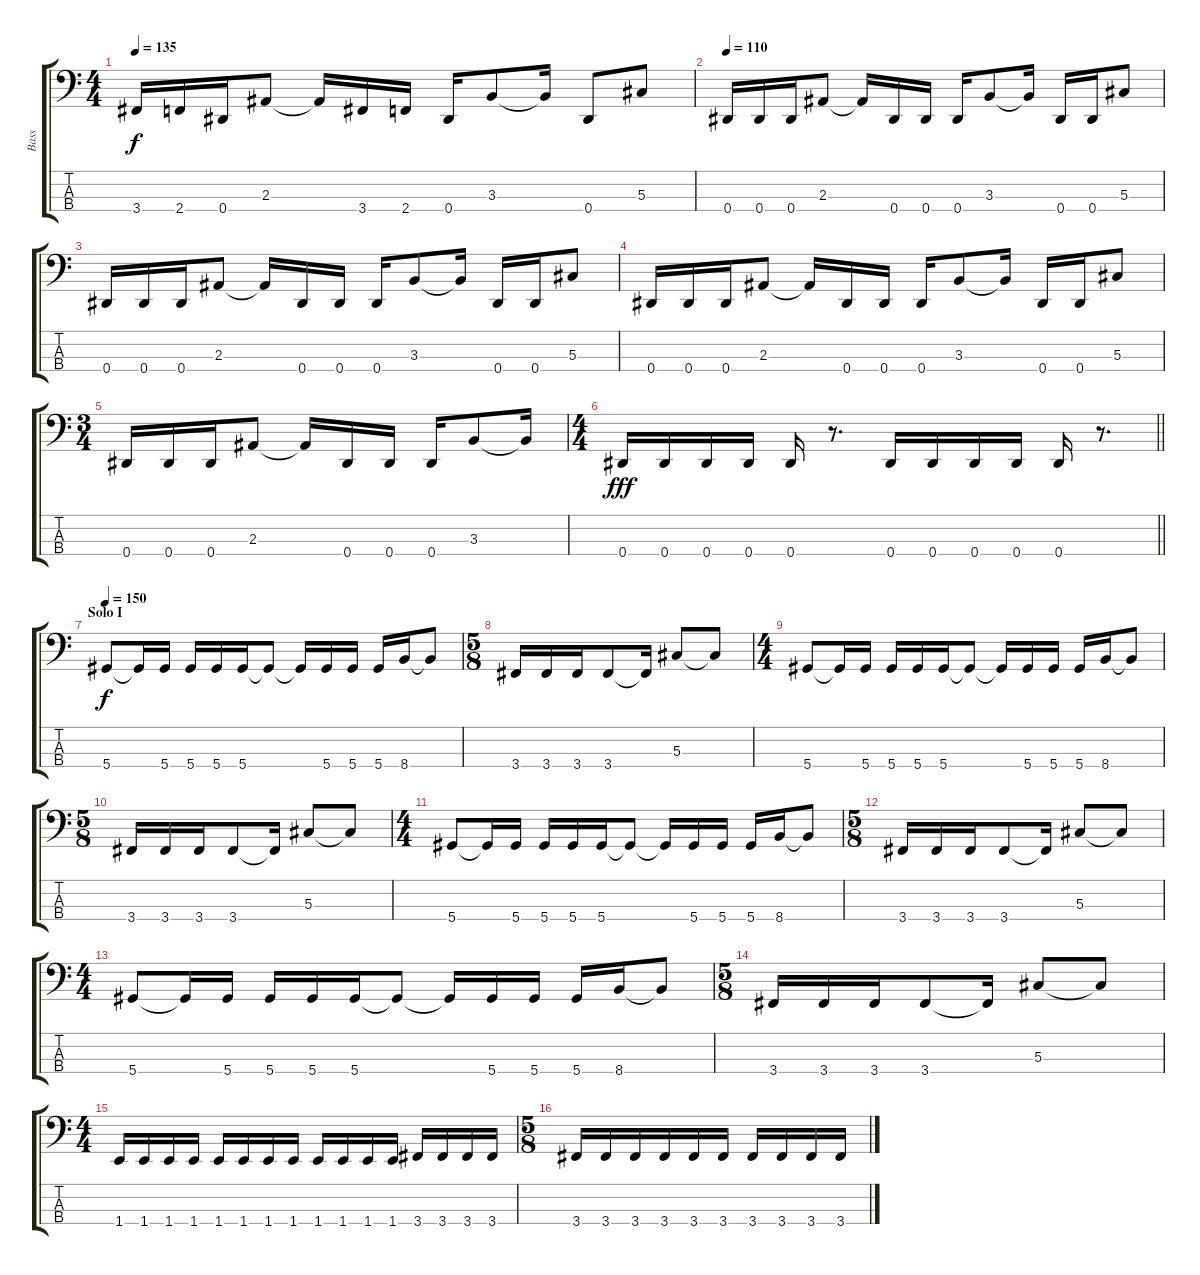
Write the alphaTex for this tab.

\track ("Bass" "Bass") {instrument electricbassfinger}
\staff {score tabs}
\tuning (Gb2 Db2 Ab1 Eb1) {hide}
\ts (4 4)
\tempo 135
\clef f4
\ks c
3.4.16{dy f} 2.4.16 0.4.16 2.3.8 2.3{t}.16 3.4.16 2.4.16 0.4.16 3.3.8 3.3{t}.16 0.4.8 5.3.8 |
\tempo 110
0.4.16 0.4.16 0.4.16 2.3.8 2.3{t}.16 0.4.16 0.4.16 0.4.16 3.3.8 3.3{t}.16 0.4.16 0.4.16 5.3.8 |
0.4.16 0.4.16 0.4.16 2.3.8 2.3{t}.16 0.4.16 0.4.16 0.4.16 3.3.8 3.3{t}.16 0.4.16 0.4.16 5.3.8 |
0.4.16 0.4.16 0.4.16 2.3.8 2.3{t}.16 0.4.16 0.4.16 0.4.16 3.3.8 3.3{t}.16 0.4.16 0.4.16 5.3.8 |
\ts (3 4)
0.4.16 0.4.16 0.4.16 2.3.8 2.3{t}.16 0.4.16 0.4.16 0.4.16 3.3.8 3.3{t}.16 |
\ts (4 4)
\barLineRight lightlight
0.4.16{dy fff} 0.4.16 0.4.16 0.4.16 0.4.16 r.8{d} 0.4.16 0.4.16 0.4.16 0.4.16 0.4.16 r.8{d} |
\section ("" "Solo I")
\tempo 150
5.4.8{dy f} 5.4{t}.16 5.4.16 5.4.16 5.4.16 5.4.16 5.4{t}.8 5.4{t}.16 5.4.16 5.4.16 5.4.16 8.4.16 8.4{t}.8 |
\ts (5 8)
3.4.16 3.4.16 3.4.16 3.4.8 3.4{t}.16 5.3.8 5.3{t}.8 |
\ts (4 4)
5.4.8 5.4{t}.16 5.4.16 5.4.16 5.4.16 5.4.16 5.4{t}.8 5.4{t}.16 5.4.16 5.4.16 5.4.16 8.4.16 8.4{t}.8 |
\ts (5 8)
3.4.16 3.4.16 3.4.16 3.4.8 3.4{t}.16 5.3.8 5.3{t}.8 |
\ts (4 4)
5.4.8 5.4{t}.16 5.4.16 5.4.16 5.4.16 5.4.16 5.4{t}.8 5.4{t}.16 5.4.16 5.4.16 5.4.16 8.4.16 8.4{t}.8 |
\ts (5 8)
3.4.16 3.4.16 3.4.16 3.4.8 3.4{t}.16 5.3.8 5.3{t}.8 |
\ts (4 4)
5.4.8 5.4{t}.16 5.4.16 5.4.16 5.4.16 5.4.16 5.4{t}.8 5.4{t}.16 5.4.16 5.4.16 5.4.16 8.4.16 8.4{t}.8 |
\ts (5 8)
3.4.16 3.4.16 3.4.16 3.4.8 3.4{t}.16 5.3.8 5.3{t}.8 |
\ts (4 4)
1.4.16 1.4.16 1.4.16 1.4.16 1.4.16 1.4.16 1.4.16 1.4.16 1.4.16 1.4.16 1.4.16 1.4.16 3.4.16 3.4.16 3.4.16 3.4.16 |
\ts (5 8)
3.4.16 3.4.16 3.4.16 3.4.16 3.4.16 3.4.16 3.4.16 3.4.16 3.4.16 3.4.16
